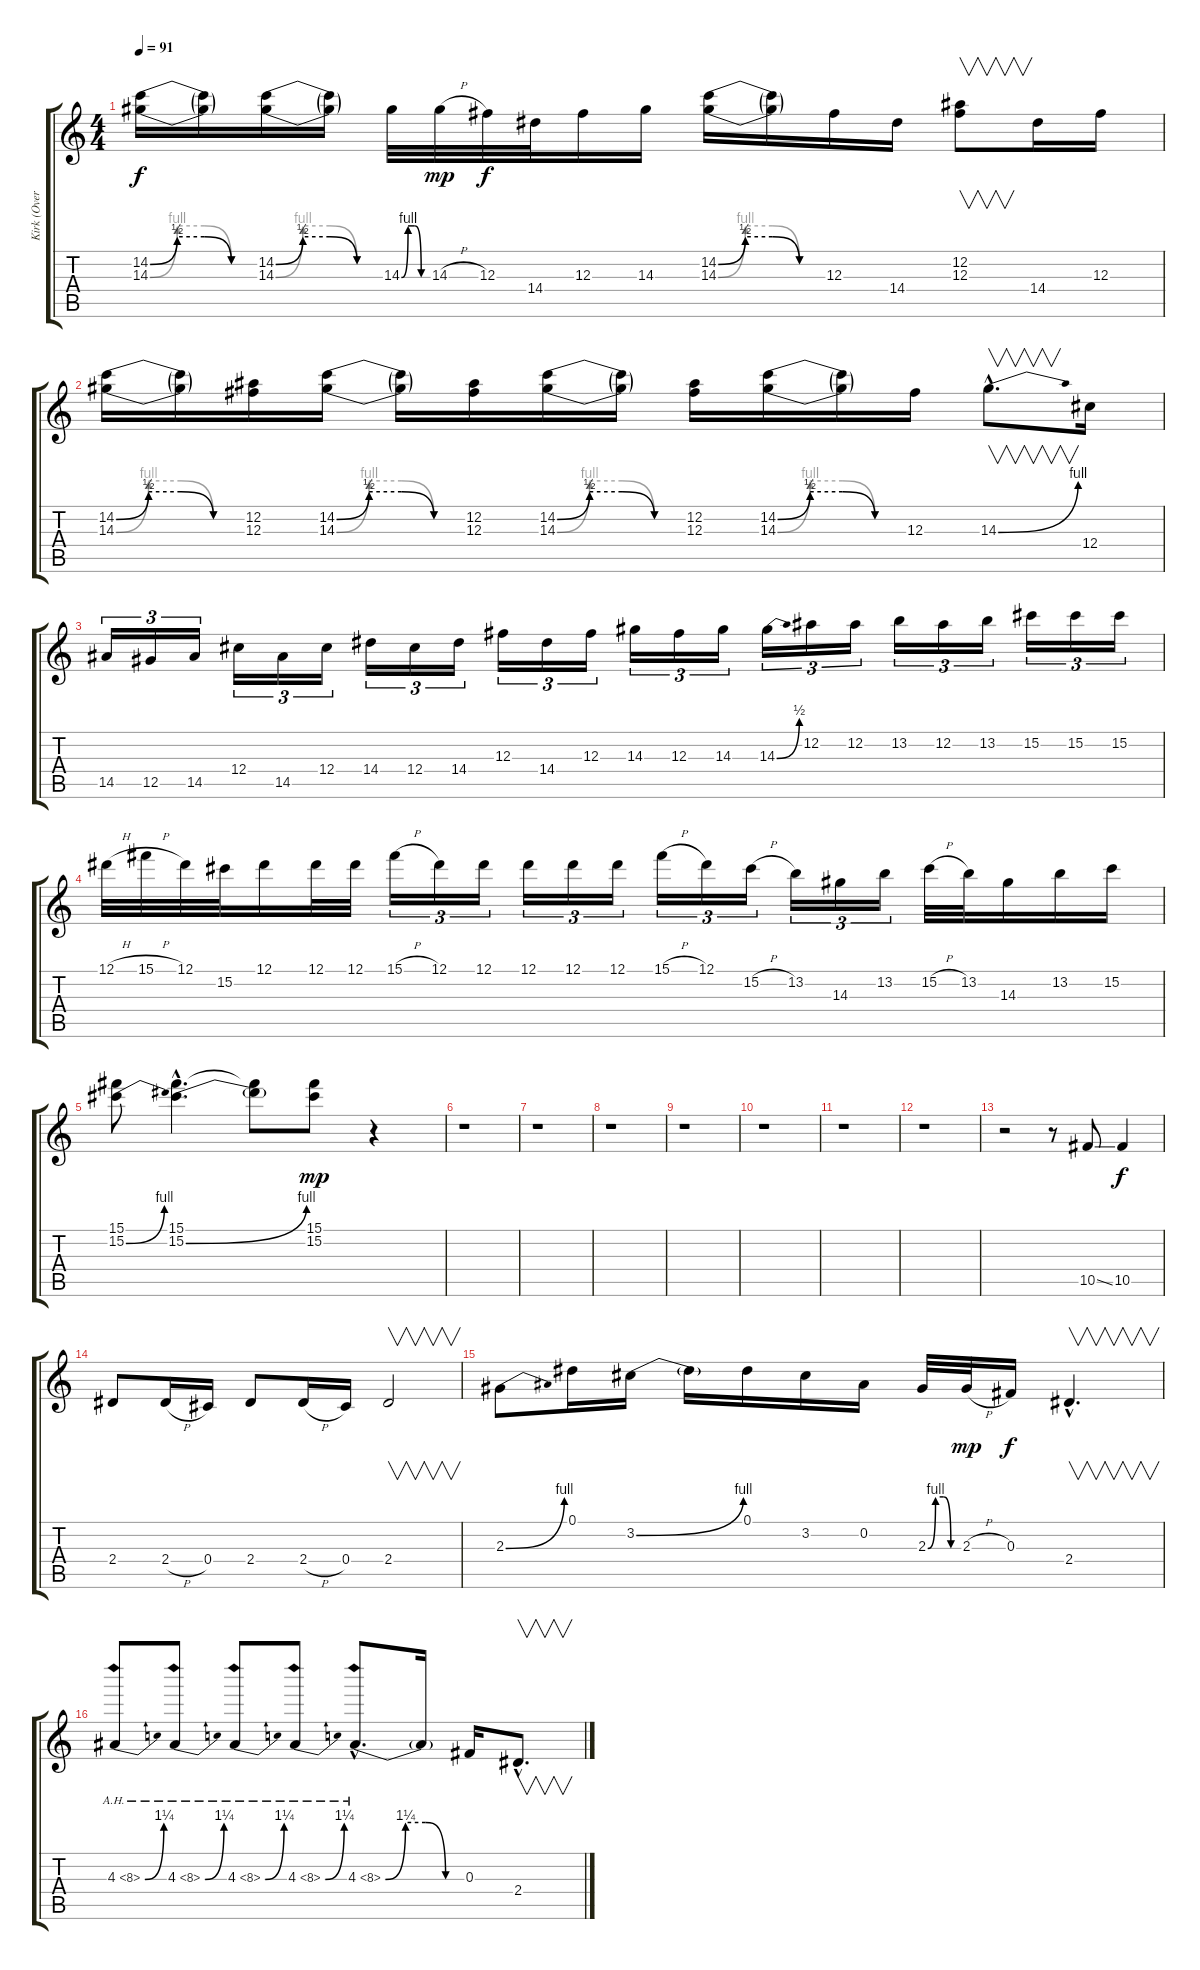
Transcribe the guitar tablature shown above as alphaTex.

\track ("Kirk (Overdriven Guitar)" "Kirk (Over") {instrument overdrivenguitar}
\staff {score tabs}
\tuning (Eb4 Bb3 Gb3 Db3 Ab2 Eb2) {hide}
\ts (4 4)
\tempo 91
\clef g2
\ks c
(14.2{be (custom 0 0 15 2 30 2 45 0 60 0)} 14.3{be (custom 0 0 15 4 30 4 45 0 60 0)}).16{dy f} (14.2{t} 14.3{t}).16 (14.2{be (custom 0 0 15 2 30 2 45 0 60 0)} 14.3{be (custom 0 0 15 4 30 4 45 0 60 0)}).16 (14.2{t} 14.3{t}).16 14.3{be (custom 0 0 15 4 30 4 45 0 60 0)}.32 14.3{h}.32{dy mp} 12.3.32{dy f} 14.4.32 12.3.16 14.3.16 (14.2{be (custom 0 0 15 2 30 2 45 0 60 0)} 14.3{be (custom 0 0 15 4 30 4 45 0 60 0)}).16 (14.2{t} 14.3{t}).16 12.3.16 14.4.16 (12.2 12.3).8{v} 14.4.16 12.3.16 |
(14.2{be (custom 0 0 15 2 30 2 45 0 60 0)} 14.3{be (custom 0 0 15 4 30 4 45 0 60 0)}).16 (14.2{t} 14.3{t}).16 (12.2 12.3).16 (14.2{be (custom 0 0 15 2 30 2 45 0 60 0)} 14.3{be (custom 0 0 15 4 30 4 45 0 60 0)}).16 (14.2{t} 14.3{t}).16 (12.2 12.3).16 (14.2{be (custom 0 0 15 2 30 2 45 0 60 0)} 14.3{be (custom 0 0 15 4 30 4 45 0 60 0)}).16 (14.2{t} 14.3{t}).16 (12.2 12.3).16 (14.2{be (custom 0 0 15 2 30 2 45 0 60 0)} 14.3{be (custom 0 0 15 4 30 4 45 0 60 0)}).16 (14.2{t} 14.3{t}).16 12.3.16 14.3{be (bend 0 0 60 4) hac}.8{v d} 12.4.16 |
14.5.16{tu (3 2)} 12.5.16{tu (3 2)} 14.5.16{tu (3 2)} 12.4.16{tu (3 2)} 14.5.16{tu (3 2)} 12.4.16{tu (3 2)} 14.4.16{tu (3 2)} 12.4.16{tu (3 2)} 14.4.16{tu (3 2)} 12.3.16{tu (3 2)} 14.4.16{tu (3 2)} 12.3.16{tu (3 2)} 14.3.16{tu (3 2)} 12.3.16{tu (3 2)} 14.3.16{tu (3 2)} 14.3{be (bend 0 0 60 2)}.16{tu (3 2)} 12.2.16{tu (3 2)} 12.2.16{tu (3 2)} 13.2.16{tu (3 2)} 12.2.16{tu (3 2)} 13.2.16{tu (3 2)} 15.2.16{tu (3 2)} 15.2.16{tu (3 2)} 15.2.16{tu (3 2)} |
12.1{h}.32 15.1{h}.32 12.1.32 15.2.32 12.1.16 12.1.32 12.1.32 15.1{h}.16{tu (3 2)} 12.1.16{tu (3 2)} 12.1.16{tu (3 2)} 12.1.16{tu (3 2)} 12.1.16{tu (3 2)} 12.1.16{tu (3 2)} 15.1{h}.16{tu (3 2)} 12.1.16{tu (3 2)} 15.2{h}.16{tu (3 2)} 13.2.16{tu (3 2)} 14.3.16{tu (3 2)} 13.2.16{tu (3 2)} 15.2{h}.32 13.2.32 14.3.16 13.2.16 15.2.16 |
(15.1 15.2{be (bend 0 0 60 4)}).8 (15.1{hac} 15.2{be (bend 0 0 60 4) hac}).4{d} (15.1{t} 15.2{t}).8 (15.1 15.2).8{dy mp} r.4 |
r.1 |
r.1 |
r.1 |
r.1 |
r.1 |
r.1 |
r.1 |
r.2 r.8 10.5{ss}.8 10.5.4{dy f} |
2.4.8 2.4{h}.16 0.4.16 2.4.8 2.4{h}.16 0.4.16 2.4.2{v} |
2.3{be (bend 0 0 60 4)}.8 0.1.16 3.2{be (bend 0 0 60 4)}.16 3.2{t}.16 0.1.16 3.2.16 0.2.16 2.3{be (custom 0 0 15 4 30 4 45 0 60 0)}.32 2.3{h}.32{dy mp} 0.3.16{dy f} 2.4{hac}.4{v d} |
4.3{be (bend 0 0 60 5) ah 4}.8 4.3{be (bend 0 0 60 5) ah 4}.8 4.3{be (bend 0 0 60 5) ah 4}.8 4.3{be (bend 0 0 60 5) ah 4}.8 4.3{be (custom 0 0 15 5 30 5 45 0 60 0) ah 4 hac}.8{d} 4.3{t}.16 0.3.16 2.4{hac}.8{v d}
